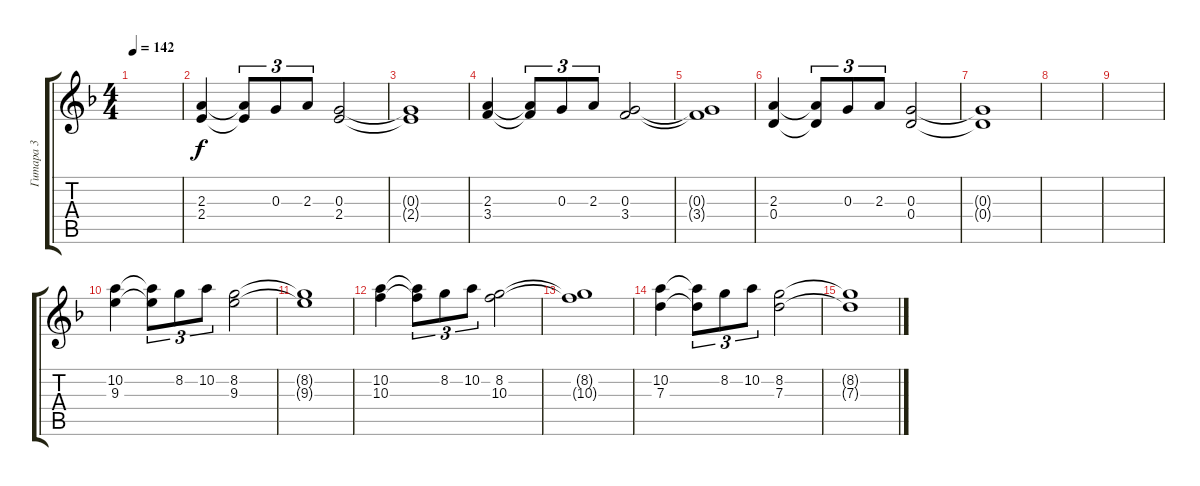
\track ("Гитара 3" "Гитара 3") {instrument distortionguitar}
\staff {score tabs}
\tuning (E4 B3 G3 D3 A2 E2) {hide}
\ts (4 4)
\tempo 142
\clef g2
\ks dminor
|
(2.3 2.4).4 (2.3{t} 2.4{t}).8{tu (3 2)} 0.3.8{tu (3 2)} 2.3.8{tu (3 2)} (0.3 2.4).2 |
(0.3{t} 2.4{t}).1 |
(2.3 3.4).4 (2.3{t} 3.4{t}).8{tu (3 2)} 0.3.8{tu (3 2)} 2.3.8{tu (3 2)} (0.3 3.4).2 |
(0.3{t} 3.4{t}).1 |
(2.3 0.4).4 (2.3{t} 0.4{t}).8{tu (3 2)} 0.3.8{tu (3 2)} 2.3.8{tu (3 2)} (0.3 0.4).2 |
(0.3{t} 0.4{t}).1 |
|
|
(10.2 9.3).4 (10.2{t} 9.3{t}).8{tu (3 2)} 8.2.8{tu (3 2)} 10.2.8{tu (3 2)} (8.2 9.3).2 |
(8.2{t} 9.3{t}).1 |
(10.2 10.3).4 (10.2{t} 10.3{t}).8{tu (3 2)} 8.2.8{tu (3 2)} 10.2.8{tu (3 2)} (8.2 10.3).2 |
(8.2{t} 10.3{t}).1 |
(10.2 7.3).4 (10.2{t} 7.3{t}).8{tu (3 2)} 8.2.8{tu (3 2)} 10.2.8{tu (3 2)} (8.2 7.3).2 |
(8.2{t} 7.3{t}).1
